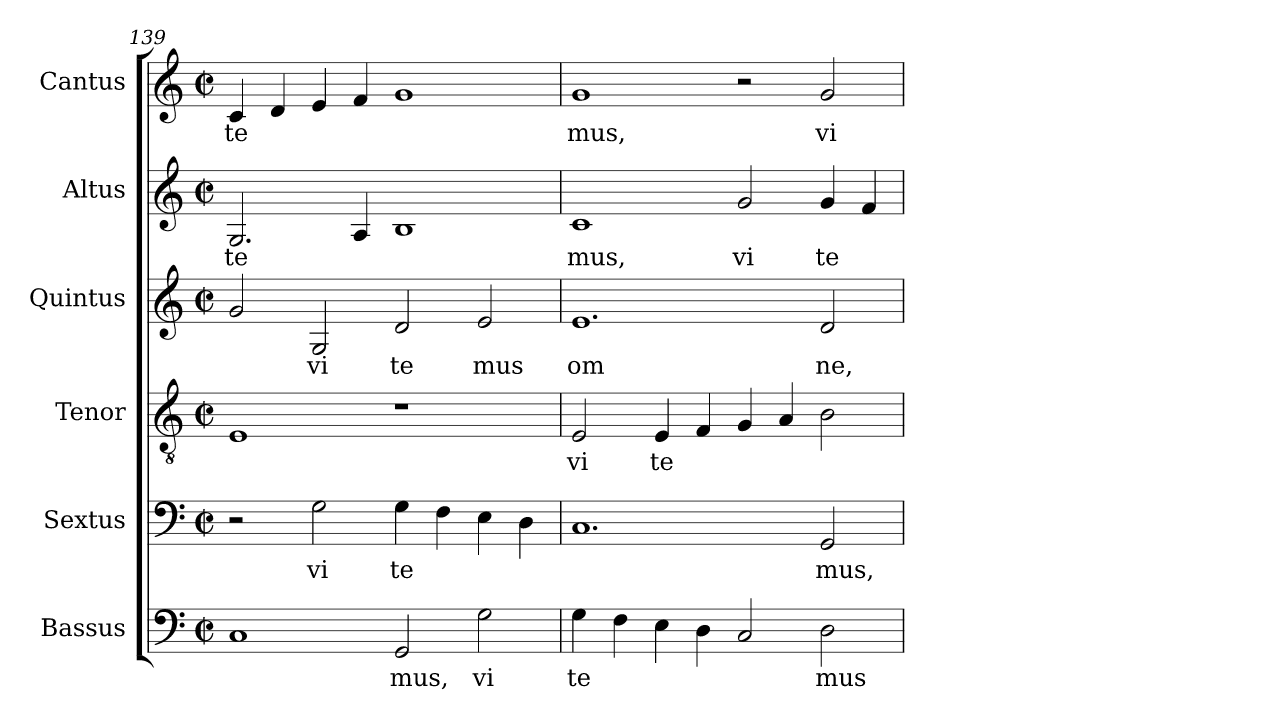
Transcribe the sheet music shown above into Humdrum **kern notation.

**kern	**text	**kern	**text	**kern	**text	**kern	**text	**kern	**text	**kern	**text
*part6	*part6	*part5	*part5	*part4	*part4	*part3	*part3	*part2	*part2	*part1	*part1
*staff6	*staff6	*staff5	*staff5	*staff4	*staff4	*staff3	*staff3	*staff2	*staff2	*staff1	*staff1
*I"Bassus	*	*I"Sextus	*	*I"Tenor	*	*I"Quintus	*	*I"Altus	*	*I"Cantus	*
*I'Bassus	*	*I'Sextus	*	*I'Tenor	*	*I'Quintus	*	*I'Altus	*	*I'Cantus	*
*clefF4	*	*clefF4	*	*clefGv2	*	*clefG2	*	*clefG2	*	*clefG2	*
*k[]	*	*k[]	*	*k[]	*	*k[]	*	*k[]	*	*k[]	*
*C:	*	*C:	*	*C:	*	*C:	*	*C:	*	*C:	*
*M2/2	*	*M2/2	*	*M2/2	*	*M2/2	*	*M2/2	*	*M2/2	*
*met(c|)	*	*met(c|)	*	*met(c|)	*	*met(c|)	*	*met(c|)	*	*met(c|)	*
=139	=139	=139	=139	=139	=139	=139	=139	=139	=139	=139	=139
!	!LO:LY:b:cj	!	!	!	!LO:LY:b:cj	!	!LO:LY:b:cj	!	!LO:LY:b:cj	!	!LO:LY:b:cj
1C	.	2r	.	1E	.	2g/	.	2.G/	te	4c/	-te-
!	!	!	!	!	!	!	!	!	!	!	!LO:LY:b:cj
.	.	.	.	.	.	.	.	.	.	4d/	--
!	!	!	!LO:LY:b:cj	!	!	!	!LO:LY:b:cj	!	!	!	!LO:LY:b:cj
.	.	2G\	vi	.	.	2G/	vi	.	.	4e/	--
!	!	!	!	!	!	!	!	!	!LO:LY:b:cj	!	!LO:LY:b:cj
.	.	.	.	.	.	.	.	4A/	.	4f/	--
!	!LO:LY:b:cj	!	!LO:LY:b:cj	!	!	!	!LO:LY:b:cj	!	!LO:LY:b:cj	!	!LO:LY:b:cj
2GG/	mus,	4G\	te	1r	.	2d/	te	1B	.	1g	--
!	!	!	!LO:LY:b:cj	!	!	!	!	!	!	!	!
.	.	4F\	.	.	.	.	.	.	.	.	.
!	!LO:LY:b:cj	!	!LO:LY:b:cj	!	!	!	!LO:LY:b:cj	!	!	!	!
2G\	vi	4E\	.	.	.	2e/	mus	.	.	.	.
!	!	!	!LO:LY:b:cj	!	!	!	!	!	!	!	!
.	.	4D\	.	.	.	.	.	.	.	.	.
=140	=140	=140	=140	=140	=140	=140	=140	=140	=140	=140	=140
!	!LO:LY:b:cj	!	!LO:LY:b:cj	!	!LO:LY:b:cj	!	!LO:LY:b:cj	!	!LO:LY:b:cj	!	!LO:LY:b:cj
4G\	te	1.C	.	2E/	vi	1.e	om	1c	mus,	1g	-mus,
!	!LO:LY:b:cj	!	!	!	!	!	!	!	!	!	!
4F\	.	.	.	.	.	.	.	.	.	.	.
!	!LO:LY:b:cj	!	!	!	!LO:LY:b:cj	!	!	!	!	!	!
4E\	.	.	.	4E/	te	.	.	.	.	.	.
!	!LO:LY:b:cj	!	!	!	!LO:LY:b:cj	!	!	!	!	!	!
4D\	.	.	.	4F/	.	.	.	.	.	.	.
!	!LO:LY:b:cj	!	!	!	!LO:LY:b:cj	!	!	!	!LO:LY:b:cj	!	!
2C/	.	.	.	4G/	.	.	.	2g/	vi	2r	.
!	!	!	!	!	!LO:LY:b:cj	!	!	!	!	!	!
.	.	.	.	4A/	.	.	.	.	.	.	.
!	!LO:LY:b:cj	!	!LO:LY:b:cj	!	!LO:LY:b:cj	!	!LO:LY:b:cj	!	!LO:LY:b:cj	!	!LO:LY:b:cj
2D\	mus	2GG/	mus,	2B\	.	2d/	ne,	4g/	te	2g/	vi-
!	!	!	!	!	!	!	!	!	!LO:LY:b:cj	!	!
.	.	.	.	.	.	.	.	4f/	.	.	.
=	=	=	=	=	=	=	=	=	=	=	=
*-	*-	*-	*-	*-	*-	*-	*-	*-	*-	*-	*-
